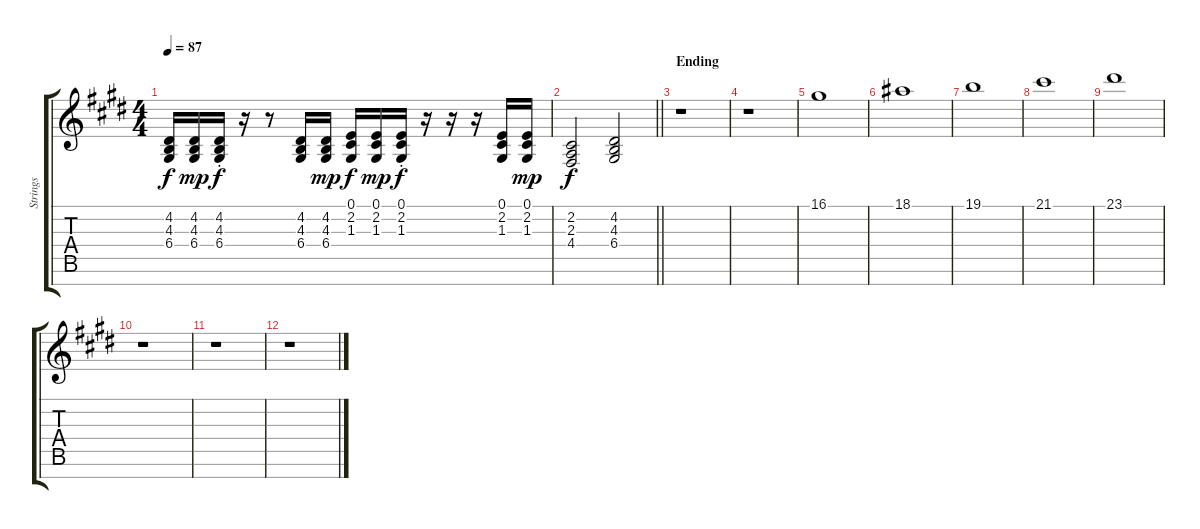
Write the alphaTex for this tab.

\track ("Strings" "Strings") {instrument stringensemble2}
\staff {score tabs}
\tuning (E4 B3 G3 D3 A2 E2 B1) {hide}
\ts (4 4)
\tempo 87
\clef g2
\ks e
(4.2 4.3 6.4).16{dy f} (4.2 4.3 6.4).16{dy mp} (4.2{st} 4.3{st} 6.4{st}).16{dy f} r.16 r.8 (4.2 4.3 6.4).16 (4.2 4.3 6.4).16{dy mp} (0.1 2.2 1.3).16{dy f} (0.1 2.2 1.3).16{dy mp} (0.1{st} 2.2{st} 1.3{st}).16{dy f} r.16 r.16 r.16 (0.1 2.2 1.3).16 (0.1 2.2 1.3).16{dy mp} |
\barLineRight lightlight
(2.2 2.3 4.4).2{dy f volume 10 instrument stringensemble2} (4.2 4.3 6.4).2 |
\section ("" "Ending")
r.1 |
r.1 |
16.1.1 |
18.1.1 |
19.1.1 |
21.1.1 |
23.1.1 |
r.1 |
r.1 |
r.1
